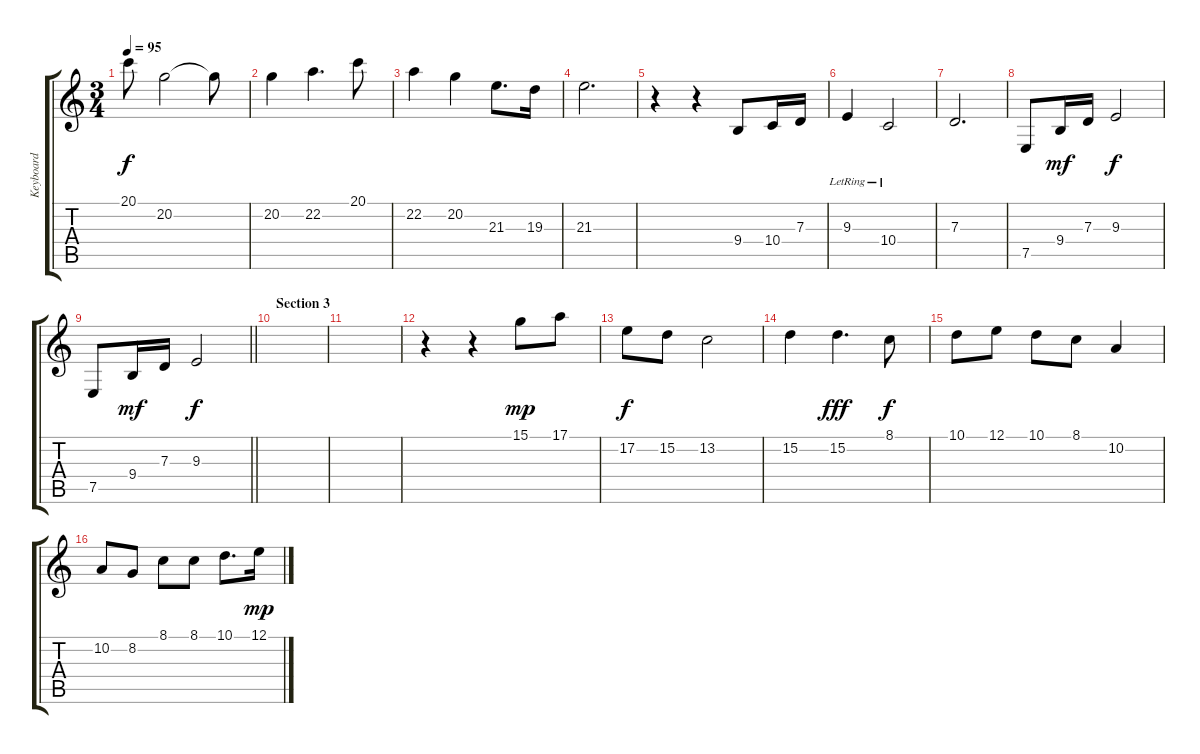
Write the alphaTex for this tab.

\track ("Keyboard" "Keyboard") {instrument brightacousticpiano}
\staff {score tabs}
\tuning (E4 B3 G3 D3 A2 E2) {hide}
\ts (3 4)
\tempo 95
\clef g2
\ks c
20.1.8{dy f} 20.2.2 20.2{t}.8 |
20.2.4 22.2.4{d} 20.1.8 |
22.2.4 20.2.4 21.3.8{d} 19.3.16 |
21.3.2{d} |
r.4 r.4 9.4.8 10.4.16 7.3.16 |
9.3{lr}.4 10.4{lr}.2 |
7.3.2{d} |
7.5.8 9.4.16{dy mf} 7.3.16 9.3.2{dy f} |
\barLineRight lightlight
7.5.8 9.4.16{dy mf} 7.3.16 9.3.2{dy f} |
\section ("" "Section 3")
|
|
r.4 r.4 15.1.8{dy mp} 17.1.8 |
17.2.8{dy f} 15.2.8 13.2.2 |
15.2.4 15.2.4{d dy fff} 8.1.8{dy f} |
10.1.8 12.1.8 10.1.8 8.1.8 10.2.4 |
10.2.8 8.2.8 8.1.8 8.1.8 10.1.8{d} 12.1.16{dy mp}
